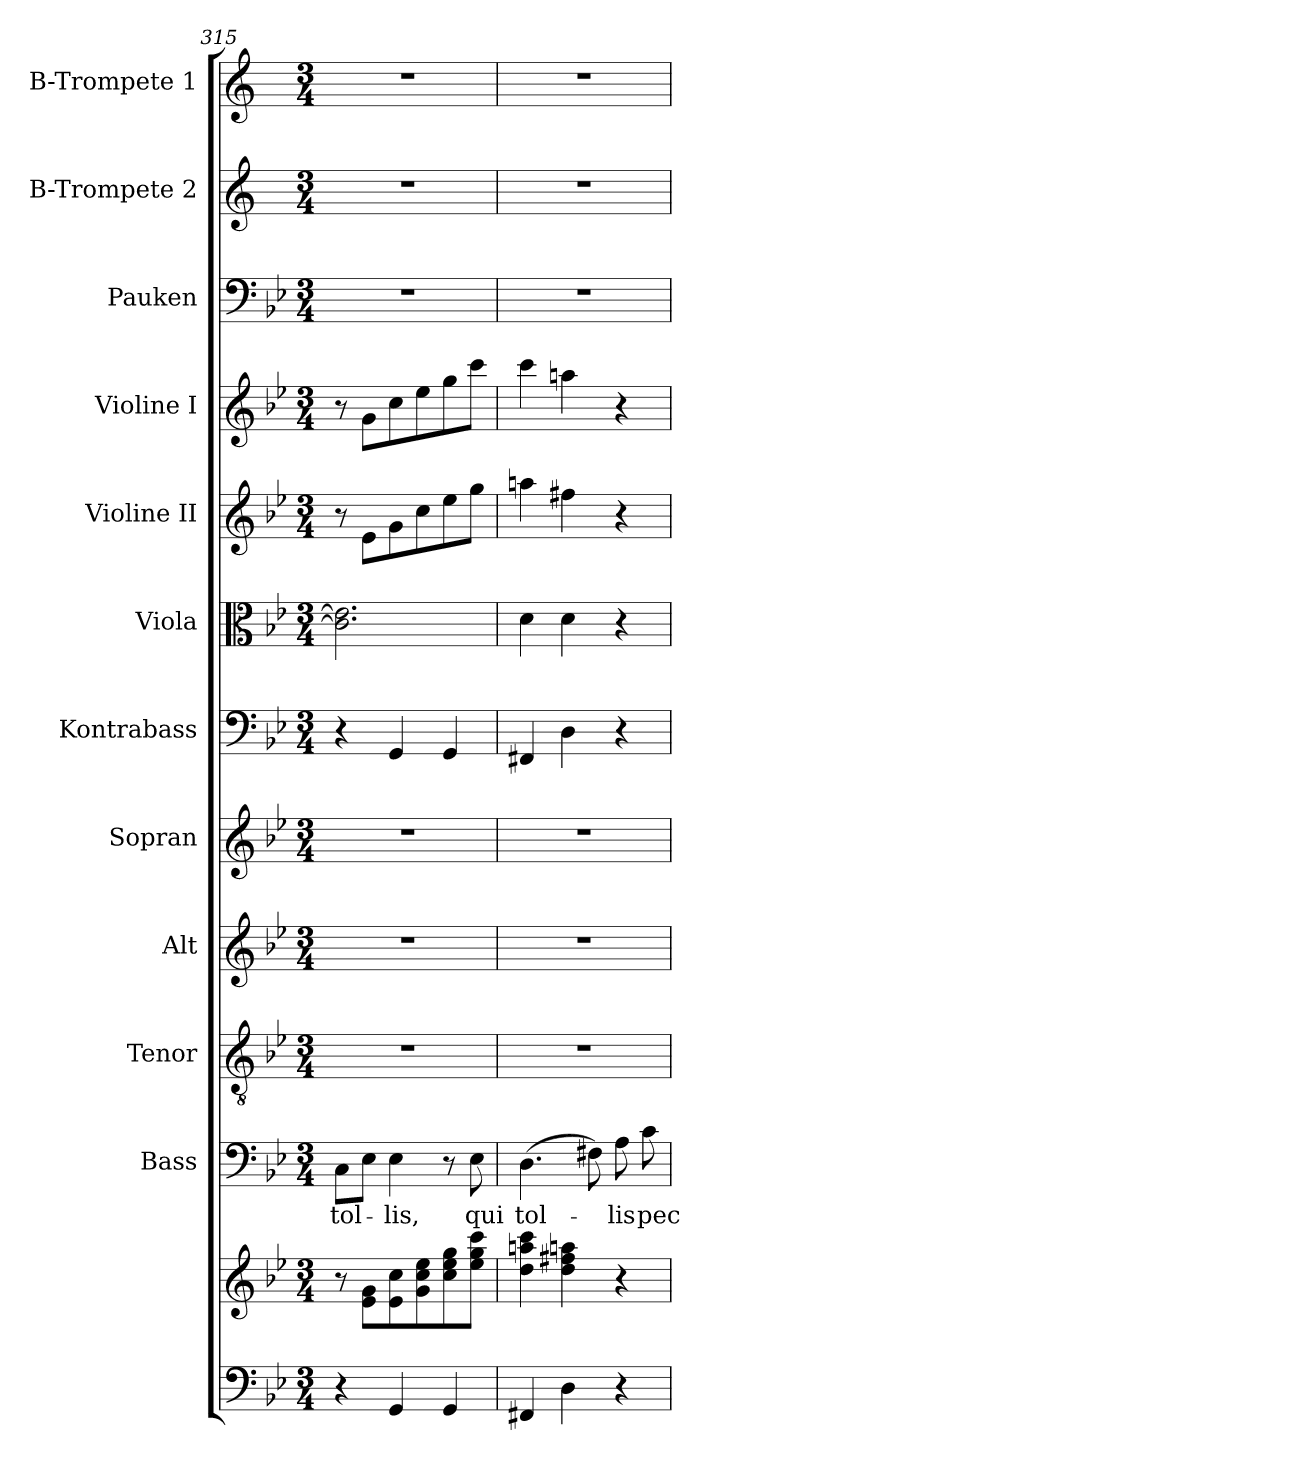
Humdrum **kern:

**kern	**kern	**kern	**text	**kern	**kern	**kern	**kern	**kern	**kern	**kern	**kern	**kern	**kern
*part12	*part12	*part11	*part11	*part10	*part9	*part8	*part7	*part6	*part5	*part4	*part3	*part2	*part1
*staff13	*staff12	*staff11	*staff11	*staff10	*staff9	*staff8	*staff7	*staff6	*staff5	*staff4	*staff3	*staff2	*staff1
*	*	*I"Bass	*	*I"Tenor	*I"Alt	*I"Sopran	*I"Kontrabass	*I"Viola	*I"Violine II	*I"Violine I	*I"Pauken	*I"B-Trompete 2	*I"B-Trompete 1
*	*	*I'B.	*	*I'T.	*I'A.	*I'S.	*I'Kb.	*I'Vla.	*I'Vl. II	*I'Vl. I	*I'Pk.	*I'B Trp. 2	*I'B Trp. 1
!!LO:PB:g=z
*clefF4	*clefG2	*clefF4	*	*clefGv2	*clefG2	*clefG2	*clefF4	*clefC3	*clefG2	*clefG2	*clefF4	*clefG2	*clefG2
*	*	*	*	*	*	*	*ITrd7c12	*	*	*	*	*ITrd1c2	*ITrd1c2
*k[b-e-]	*k[b-e-]	*k[b-e-]	*	*k[b-e-]	*k[b-e-]	*k[b-e-]	*k[b-e-]	*k[b-e-]	*k[b-e-]	*k[b-e-]	*k[b-e-]	*k[b-e-]	*k[b-e-]
*B-:	*B-:	*B-:	*	*B-:	*B-:	*B-:	*B-:	*B-:	*B-:	*B-:	*B-:	*B-:	*B-:
*M3/4	*M3/4	*M3/4	*	*M3/4	*M3/4	*M3/4	*M3/4	*M3/4	*M3/4	*M3/4	*M3/4	*M3/4	*M3/4
=315	=315	=315	=315	=315	=315	=315	=315	=315	=315	=315	=315	=315	=315
!	!	!	!LO:LY:b	!	!	!	!	!	!	!	!	!	!
4r	8r	8C\L	tol-	2.r	2.r	2.r	4r	2.c\] 2.e-\]	8r	8r	2.r	2.r	2.r
.	8e-\ 8g\L	8E-\J	.	.	.	.	.	.	8e-\L	8g\L	.	.	.
!	!	!	!LO:LY:b	!	!	!	!	!	!	!	!	!	!
4GG/	8e-\ 8cc\	4E-\	-lis,	.	.	.	4GGG/	.	8g\	8cc\	.	.	.
.	8g\ 8cc\ 8ee-\	.	.	.	.	.	.	.	8cc\	8ee-\	.	.	.
4GG/	8cc\ 8ee-\ 8gg\	8r	.	.	.	.	4GGG/	.	8ee-\	8gg\	.	.	.
!	!	!	!LO:LY:b	!	!	!	!	!	!	!	!	!	!
.	8ee-\ 8gg\ 8ccc\J	8E-\	qui	.	.	.	.	.	8gg\J	8ccc\J	.	.	.
=316	=316	=316	=316	=316	=316	=316	=316	=316	=316	=316	=316	=316	=316
!	!	!	!LO:LY:b	!	!	!	!	!	!	!	!	!	!
4FF#X/	4dd\ 4aan\ 4ccc\	(>4.D\	tol-	2.r	2.r	2.r	4FFF#X/	4d\	4aan\	4ccc\	2.r	2.r	2.r
4D\	4dd\ 4ff#X\ 4aan\	.	.	.	.	.	4DD\	4d\	4ff#X\	4aan\	.	.	.
.	.	8F#X\)	.	.	.	.	.	.	.	.	.	.	.
!	!	!	!LO:LY:b	!	!	!	!	!	!	!	!	!	!
4r	4r	8A\	-lis	.	.	.	4r	4r	4r	4r	.	.	.
!	!	!	!LO:LY:b	!	!	!	!	!	!	!	!	!	!
.	.	8c\	pec-	.	.	.	.	.	.	.	.	.	.
=	=	=	=	=	=	=	=	=	=	=	=	=	=
*-	*-	*-	*-	*-	*-	*-	*-	*-	*-	*-	*-	*-	*-
